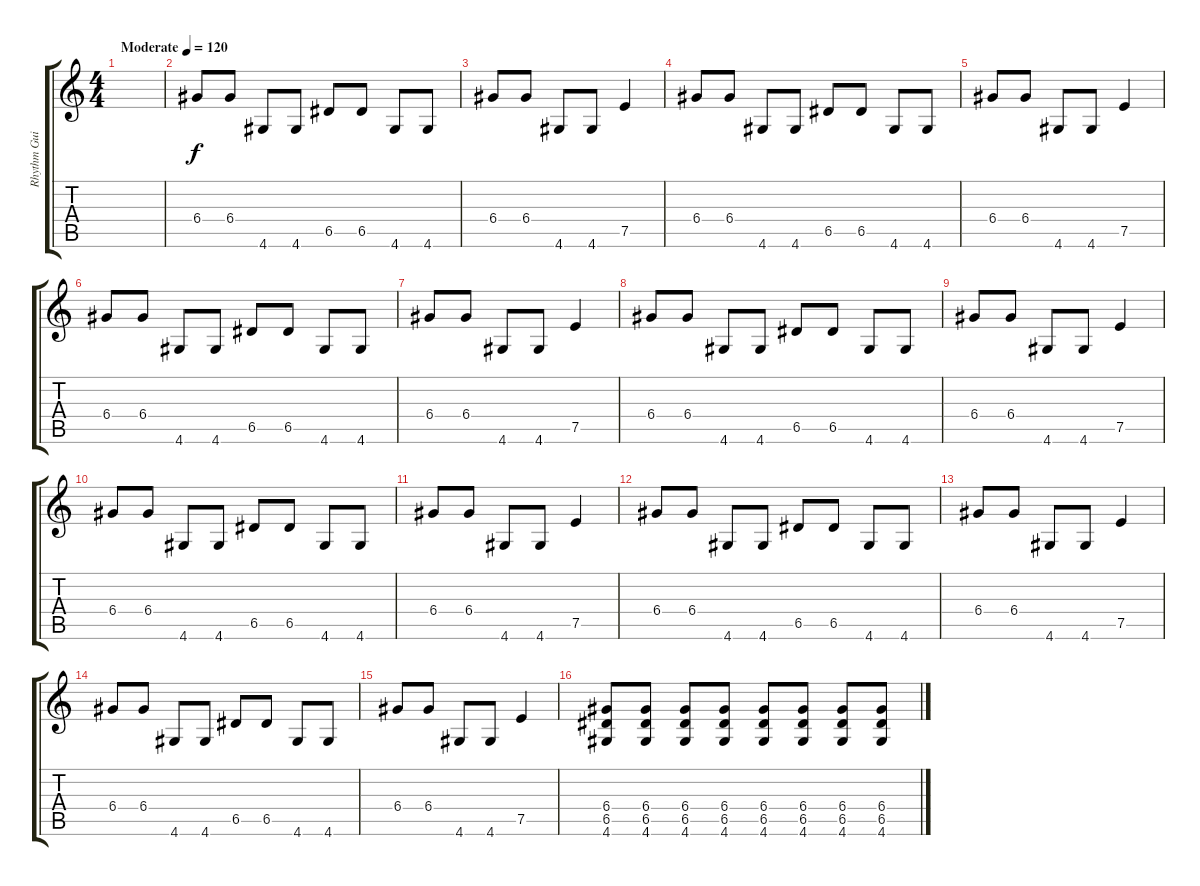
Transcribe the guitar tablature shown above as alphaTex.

\track ("Rhythm Guitar" "Rhythm Gui") {instrument distortionguitar}
\staff {score tabs}
\tuning (E4 B3 G3 D3 A2 E2) {hide}
\ts (4 4)
\tempo (120 "Moderate")
\clef g2
\ks c
|
6.4.8 6.4.8 4.6.8 4.6.8 6.5.8 6.5.8 4.6.8 4.6.8 |
6.4.8 6.4.8 4.6.8 4.6.8 7.5.4 |
6.4.8 6.4.8 4.6.8 4.6.8 6.5.8 6.5.8 4.6.8 4.6.8 |
6.4.8 6.4.8 4.6.8 4.6.8 7.5.4 |
6.4.8 6.4.8 4.6.8 4.6.8 6.5.8 6.5.8 4.6.8 4.6.8 |
6.4.8 6.4.8 4.6.8 4.6.8 7.5.4 |
6.4.8 6.4.8 4.6.8 4.6.8 6.5.8 6.5.8 4.6.8 4.6.8 |
6.4.8 6.4.8 4.6.8 4.6.8 7.5.4 |
6.4.8 6.4.8 4.6.8 4.6.8 6.5.8 6.5.8 4.6.8 4.6.8 |
6.4.8 6.4.8 4.6.8 4.6.8 7.5.4 |
6.4.8 6.4.8 4.6.8 4.6.8 6.5.8 6.5.8 4.6.8 4.6.8 |
6.4.8 6.4.8 4.6.8 4.6.8 7.5.4 |
6.4.8 6.4.8 4.6.8 4.6.8 6.5.8 6.5.8 4.6.8 4.6.8 |
6.4.8 6.4.8 4.6.8 4.6.8 7.5.4 |
(6.4 6.5 4.6).8 (6.4 6.5 4.6).8 (6.4 6.5 4.6).8 (6.4 6.5 4.6).8 (6.4 6.5 4.6).8 (6.4 6.5 4.6).8 (6.4 6.5 4.6).8 (6.4 6.5 4.6).8
